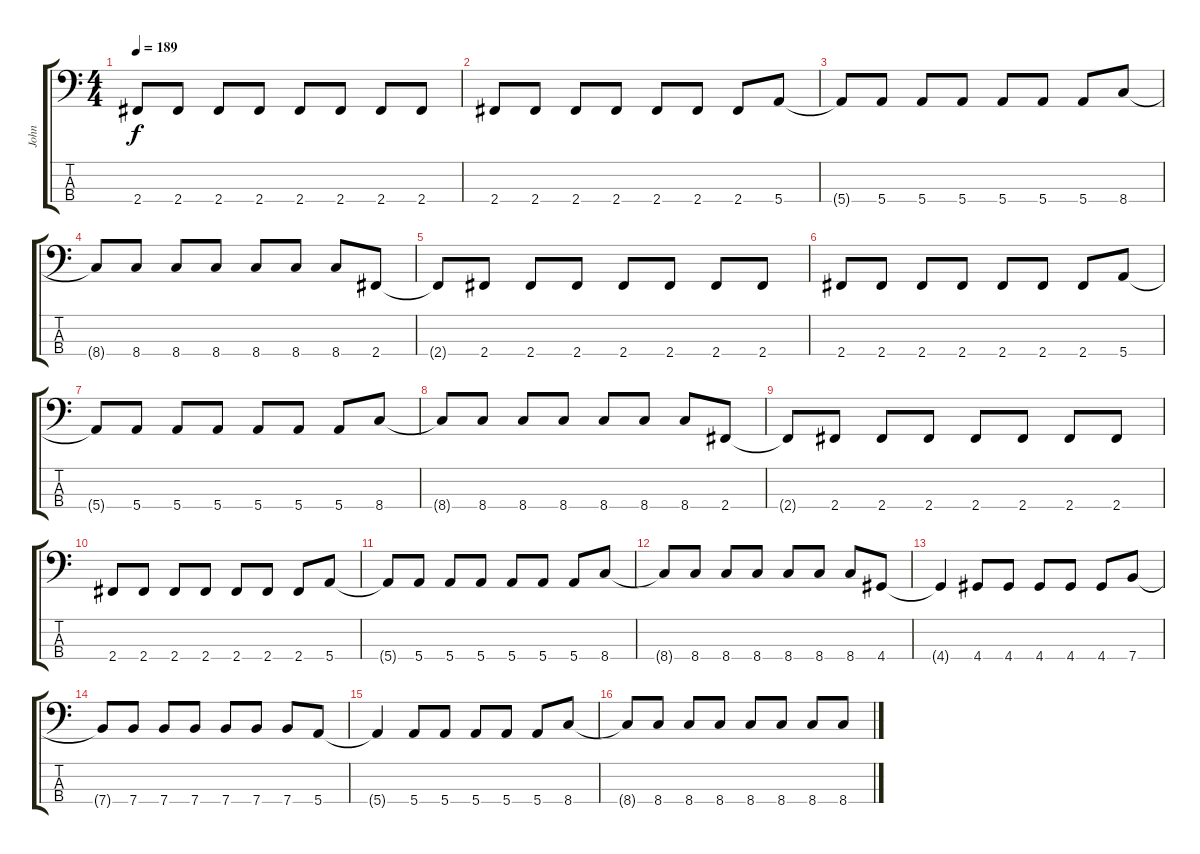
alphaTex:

\track ("John" "John") {instrument electricbassfinger}
\staff {score tabs}
\tuning (G2 D2 A1 E1) {hide}
\ts (4 4)
\tempo 189
\clef f4
\ks c
2.4{t}.8{dy f} 2.4.8 2.4.8 2.4.8 2.4.8 2.4.8 2.4.8 2.4.8 |
2.4.8 2.4.8 2.4.8 2.4.8 2.4.8 2.4.8 2.4.8 5.4.8 |
5.4{t}.8 5.4.8 5.4.8 5.4.8 5.4.8 5.4.8 5.4.8 8.4.8 |
8.4{t}.8 8.4.8 8.4.8 8.4.8 8.4.8 8.4.8 8.4.8 2.4.8 |
2.4{t}.8 2.4.8 2.4.8 2.4.8 2.4.8 2.4.8 2.4.8 2.4.8 |
2.4.8 2.4.8 2.4.8 2.4.8 2.4.8 2.4.8 2.4.8 5.4.8 |
5.4{t}.8 5.4.8 5.4.8 5.4.8 5.4.8 5.4.8 5.4.8 8.4.8 |
8.4{t}.8 8.4.8 8.4.8 8.4.8 8.4.8 8.4.8 8.4.8 2.4.8 |
2.4{t}.8 2.4.8 2.4.8 2.4.8 2.4.8 2.4.8 2.4.8 2.4.8 |
2.4.8 2.4.8 2.4.8 2.4.8 2.4.8 2.4.8 2.4.8 5.4.8 |
5.4{t}.8 5.4.8 5.4.8 5.4.8 5.4.8 5.4.8 5.4.8 8.4.8 |
8.4{t}.8 8.4.8 8.4.8 8.4.8 8.4.8 8.4.8 8.4.8 4.4.8 |
4.4{t}.4 4.4.8 4.4.8 4.4.8 4.4.8 4.4.8 7.4.8 |
7.4{t}.8 7.4.8 7.4.8 7.4.8 7.4.8 7.4.8 7.4.8 5.4.8 |
5.4{t}.4 5.4.8 5.4.8 5.4.8 5.4.8 5.4.8 8.4.8 |
8.4{t}.8 8.4.8 8.4.8 8.4.8 8.4.8 8.4.8 8.4.8 8.4.8
